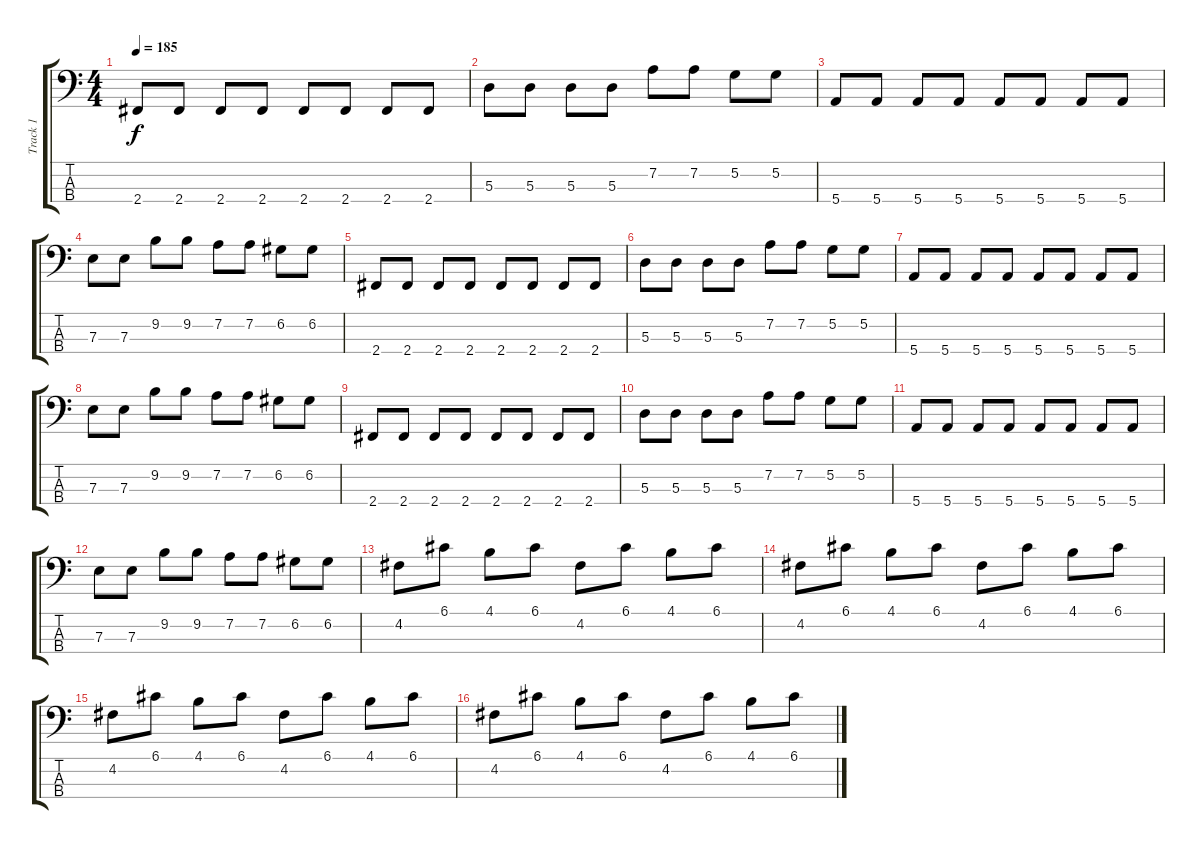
\track ("Track 1" "Track 1") {instrument electricbassfinger}
\staff {score tabs}
\tuning (G2 D2 A1 E1) {hide}
\ts (4 4)
\tempo 185
\clef f4
\ks c
2.4.8{dy f} 2.4.8 2.4.8 2.4.8 2.4.8 2.4.8 2.4.8 2.4.8 |
5.3.8 5.3.8 5.3.8 5.3.8 7.2.8 7.2.8 5.2.8 5.2.8 |
5.4.8 5.4.8 5.4.8 5.4.8 5.4.8 5.4.8 5.4.8 5.4.8 |
7.3.8 7.3.8 9.2.8 9.2.8 7.2.8 7.2.8 6.2.8 6.2.8 |
2.4.8 2.4.8 2.4.8 2.4.8 2.4.8 2.4.8 2.4.8 2.4.8 |
5.3.8 5.3.8 5.3.8 5.3.8 7.2.8 7.2.8 5.2.8 5.2.8 |
5.4.8 5.4.8 5.4.8 5.4.8 5.4.8 5.4.8 5.4.8 5.4.8 |
7.3.8 7.3.8 9.2.8 9.2.8 7.2.8 7.2.8 6.2.8 6.2.8 |
2.4.8 2.4.8 2.4.8 2.4.8 2.4.8 2.4.8 2.4.8 2.4.8 |
5.3.8 5.3.8 5.3.8 5.3.8 7.2.8 7.2.8 5.2.8 5.2.8 |
5.4.8 5.4.8 5.4.8 5.4.8 5.4.8 5.4.8 5.4.8 5.4.8 |
7.3.8 7.3.8 9.2.8 9.2.8 7.2.8 7.2.8 6.2.8 6.2.8 |
4.2.8 6.1.8 4.1.8 6.1.8 4.2.8 6.1.8 4.1.8 6.1.8 |
4.2.8 6.1.8 4.1.8 6.1.8 4.2.8 6.1.8 4.1.8 6.1.8 |
4.2.8 6.1.8 4.1.8 6.1.8 4.2.8 6.1.8 4.1.8 6.1.8 |
4.2.8 6.1.8 4.1.8 6.1.8 4.2.8 6.1.8 4.1.8 6.1.8
